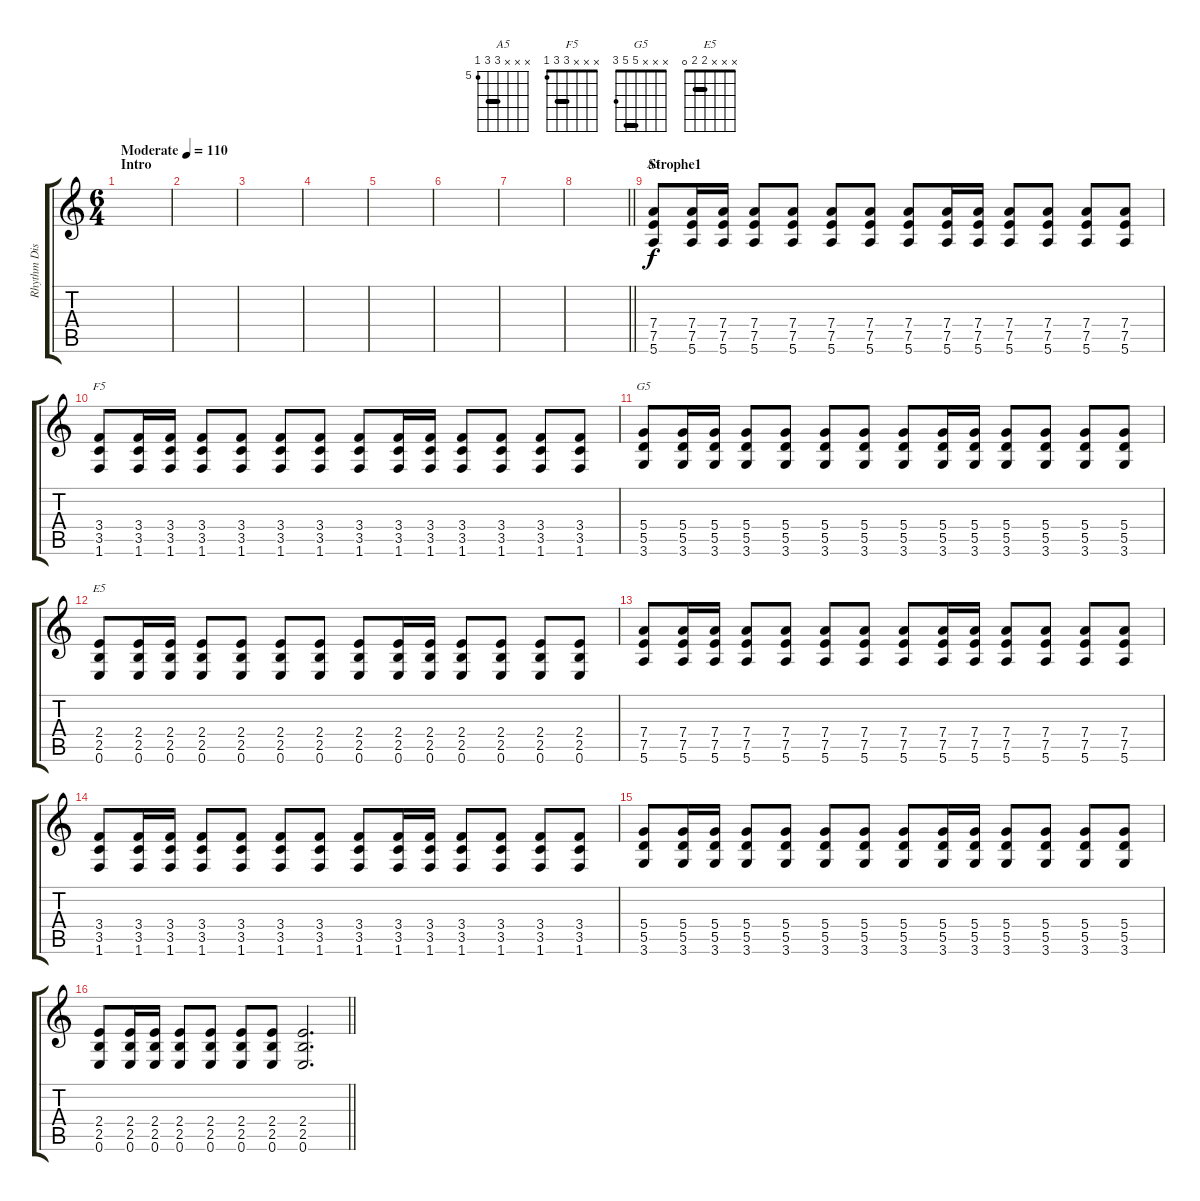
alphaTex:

\track ("Rhythm Distortion" "Rhythm Dis") {instrument distortionguitar}
\staff {score tabs}
\tuning (E4 B3 G3 D3 A2 E2) {hide}
\chord ("A5" x x x 7 7 5) {firstfret 5 barre 7}
\chord ("F5" x x x 3 3 1) {barre 3}
\chord ("G5" x x x 5 5 3) {barre 5}
\chord ("E5" x x x 2 2 0) {barre 2}
\ts (6 4)
\section ("" "Intro")
\tempo (110 "Moderate")
\clef g2
\ks c
|
|
|
|
|
|
|
\barLineRight lightlight
|
\section ("" "Strophe1")
(7.4 7.5 5.6).8{ch "A5"} (7.4 7.5 5.6).16 (7.4 7.5 5.6).16 (7.4 7.5 5.6).8 (7.4 7.5 5.6).8 (7.4 7.5 5.6).8 (7.4 7.5 5.6).8 (7.4 7.5 5.6).8 (7.4 7.5 5.6).16 (7.4 7.5 5.6).16 (7.4 7.5 5.6).8 (7.4 7.5 5.6).8 (7.4 7.5 5.6).8 (7.4 7.5 5.6).8 |
(3.4 3.5 1.6).8{ch "F5"} (3.4 3.5 1.6).16 (3.4 3.5 1.6).16 (3.4 3.5 1.6).8 (3.4 3.5 1.6).8 (3.4 3.5 1.6).8 (3.4 3.5 1.6).8 (3.4 3.5 1.6).8 (3.4 3.5 1.6).16 (3.4 3.5 1.6).16 (3.4 3.5 1.6).8 (3.4 3.5 1.6).8 (3.4 3.5 1.6).8 (3.4 3.5 1.6).8 |
(5.4 5.5 3.6).8{ch "G5"} (5.4 5.5 3.6).16 (5.4 5.5 3.6).16 (5.4 5.5 3.6).8 (5.4 5.5 3.6).8 (5.4 5.5 3.6).8 (5.4 5.5 3.6).8 (5.4 5.5 3.6).8 (5.4 5.5 3.6).16 (5.4 5.5 3.6).16 (5.4 5.5 3.6).8 (5.4 5.5 3.6).8 (5.4 5.5 3.6).8 (5.4 5.5 3.6).8 |
(2.4 2.5 0.6).8{ch "E5"} (2.4 2.5 0.6).16 (2.4 2.5 0.6).16 (2.4 2.5 0.6).8 (2.4 2.5 0.6).8 (2.4 2.5 0.6).8 (2.4 2.5 0.6).8 (2.4 2.5 0.6).8 (2.4 2.5 0.6).16 (2.4 2.5 0.6).16 (2.4 2.5 0.6).8 (2.4 2.5 0.6).8 (2.4 2.5 0.6).8 (2.4 2.5 0.6).8 |
(7.4 7.5 5.6).8 (7.4 7.5 5.6).16 (7.4 7.5 5.6).16 (7.4 7.5 5.6).8 (7.4 7.5 5.6).8 (7.4 7.5 5.6).8 (7.4 7.5 5.6).8 (7.4 7.5 5.6).8 (7.4 7.5 5.6).16 (7.4 7.5 5.6).16 (7.4 7.5 5.6).8 (7.4 7.5 5.6).8 (7.4 7.5 5.6).8 (7.4 7.5 5.6).8 |
(3.4 3.5 1.6).8 (3.4 3.5 1.6).16 (3.4 3.5 1.6).16 (3.4 3.5 1.6).8 (3.4 3.5 1.6).8 (3.4 3.5 1.6).8 (3.4 3.5 1.6).8 (3.4 3.5 1.6).8 (3.4 3.5 1.6).16 (3.4 3.5 1.6).16 (3.4 3.5 1.6).8 (3.4 3.5 1.6).8 (3.4 3.5 1.6).8 (3.4 3.5 1.6).8 |
(5.4 5.5 3.6).8 (5.4 5.5 3.6).16 (5.4 5.5 3.6).16 (5.4 5.5 3.6).8 (5.4 5.5 3.6).8 (5.4 5.5 3.6).8 (5.4 5.5 3.6).8 (5.4 5.5 3.6).8 (5.4 5.5 3.6).16 (5.4 5.5 3.6).16 (5.4 5.5 3.6).8 (5.4 5.5 3.6).8 (5.4 5.5 3.6).8 (5.4 5.5 3.6).8 |
\barLineRight lightlight
(2.4 2.5 0.6).8 (2.4 2.5 0.6).16 (2.4 2.5 0.6).16 (2.4 2.5 0.6).8 (2.4 2.5 0.6).8 (2.4 2.5 0.6).8 (2.4 2.5 0.6).8 (2.4 2.5 0.6).2{d}
